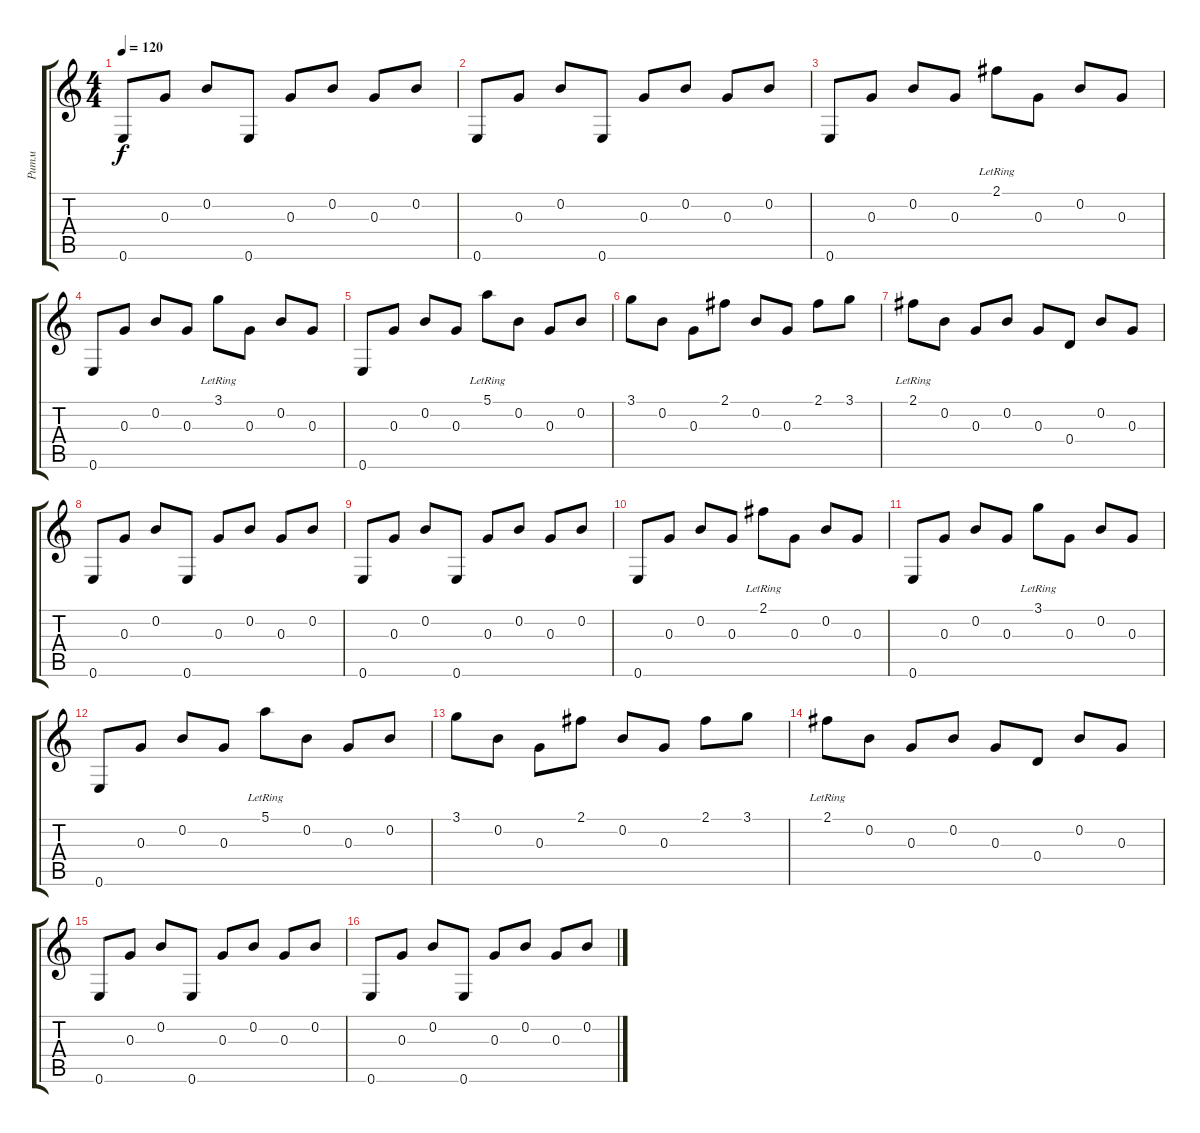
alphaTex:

\track ("Ритм" "Ритм") {instrument acousticguitarsteel}
\staff {score tabs}
\tuning (E4 B3 G3 D3 A2 E2) {hide}
\ts (4 4)
\tempo 120
\clef g2
\ks c
0.6.8{dy f instrument acousticguitarsteel} 0.3.8 0.2.8 0.6.8 0.3.8 0.2.8 0.3.8 0.2.8 |
0.6.8 0.3.8 0.2.8 0.6.8 0.3.8 0.2.8 0.3.8 0.2.8 |
0.6.8 0.3.8 0.2.8 0.3.8 2.1{lr}.8 0.3.8 0.2.8 0.3.8 |
0.6.8 0.3.8 0.2.8 0.3.8 3.1{lr}.8 0.3.8 0.2.8 0.3.8 |
0.6.8 0.3.8 0.2.8 0.3.8 5.1{lr}.8 0.2.8 0.3.8 0.2.8 |
3.1.8 0.2.8 0.3.8 2.1.8 0.2.8 0.3.8 2.1.8 3.1.8 |
2.1{lr}.8 0.2.8 0.3.8 0.2.8 0.3.8 0.4.8 0.2.8 0.3.8 |
0.6.8 0.3.8 0.2.8 0.6.8 0.3.8 0.2.8 0.3.8 0.2.8 |
0.6.8 0.3.8 0.2.8 0.6.8 0.3.8 0.2.8 0.3.8 0.2.8 |
0.6.8 0.3.8 0.2.8 0.3.8 2.1{lr}.8 0.3.8 0.2.8 0.3.8 |
0.6.8 0.3.8 0.2.8 0.3.8 3.1{lr}.8 0.3.8 0.2.8 0.3.8 |
0.6.8 0.3.8 0.2.8 0.3.8 5.1{lr}.8 0.2.8 0.3.8 0.2.8 |
3.1.8 0.2.8 0.3.8 2.1.8 0.2.8 0.3.8 2.1.8 3.1.8 |
2.1{lr}.8 0.2.8 0.3.8 0.2.8 0.3.8 0.4.8 0.2.8 0.3.8 |
0.6.8 0.3.8 0.2.8 0.6.8 0.3.8 0.2.8 0.3.8 0.2.8 |
0.6.8 0.3.8 0.2.8 0.6.8 0.3.8 0.2.8 0.3.8 0.2.8
